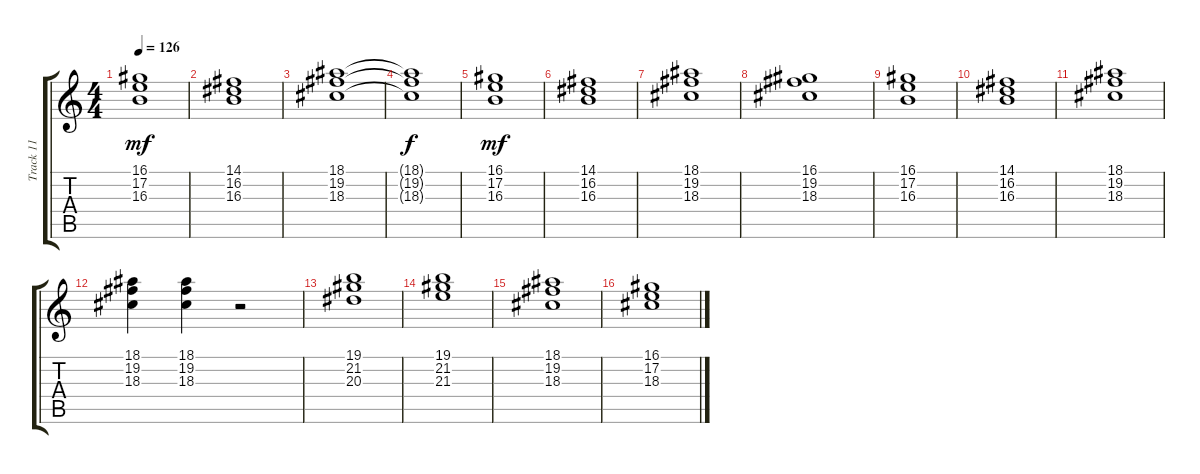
\track ("Track 11" "Track 11") {instrument rockorgan}
\staff {score tabs}
\tuning (E4 B3 G3 D3 A2 E2) {hide}
\ts (4 4)
\tempo 126
\clef g2
\ks c
(16.1 17.2 16.3).1{dy mf} |
(14.1 16.2 16.3).1 |
(18.1 19.2 18.3).1 |
(18.1{t} 19.2{t} 18.3{t}).1{dy f} |
(16.1 17.2 16.3).1{dy mf} |
(14.1 16.2 16.3).1 |
(18.1 19.2 18.3).1 |
(16.1 19.2 18.3).1 |
(16.1 17.2 16.3).1 |
(14.1 16.2 16.3).1 |
(18.1 19.2 18.3).1 |
(18.1 19.2 18.3).4 (18.1 19.2 18.3).4 r.2 |
(19.1 21.2 20.3).1 |
(19.1 21.2 21.3).1 |
(18.1 19.2 18.3).1 |
(16.1 17.2 18.3).1
